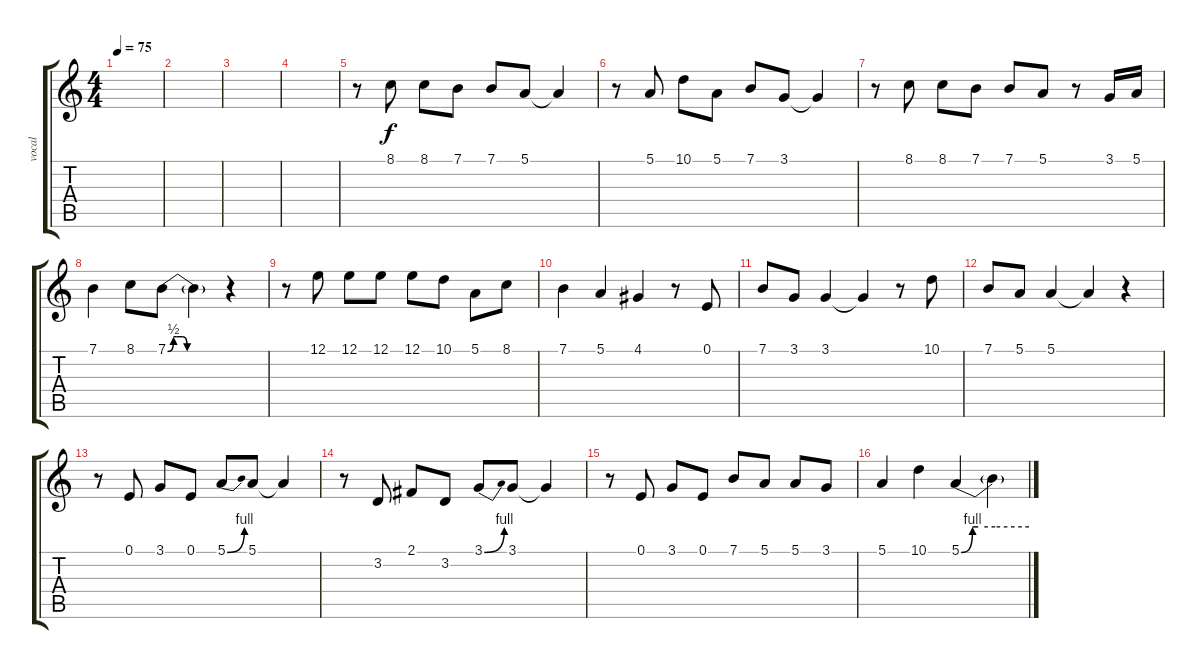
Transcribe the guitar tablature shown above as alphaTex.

\track ("vocal" "vocal") {instrument piccolo}
\staff {score tabs}
\tuning (E4 B3 G3 D3 A2 E2) {hide}
\ts (4 4)
\tempo 75
\clef g2
\ks c
|
|
|
|
r.8 8.1.8 8.1.8 7.1.8 7.1.8 5.1.8 5.1{t}.4 |
r.8 5.1.8 10.1.8 5.1.8 7.1.8 3.1.8 3.1{t}.4 |
r.8 8.1.8 8.1.8 7.1.8 7.1.8 5.1.8 r.8 3.1.16 5.1.16 |
7.1.4 8.1.8 7.1{be (custom 0 0 6 2 9 2 15 2 20 0 30 0 45 0 60 0)}.8 7.1{t}.4 r.4 |
r.8 12.1.8 12.1.8 12.1.8 12.1.8 10.1.8 5.1.8 8.1.8 |
7.1.4 5.1.4 4.1.4 r.8 0.1.8 |
7.1.8 3.1.8 3.1.4 3.1{t}.4 r.8 10.1.8 |
7.1.8 5.1.8 5.1.4 5.1{t}.4 r.4 |
r.8 0.1.8 3.1.8 0.1.8 5.1{be (bend 0 0 60 4)}.8 5.1.8 5.1{t}.4 |
r.8 3.2.8 2.1.8 3.2.8 3.1{be (bend 0 0 60 4)}.8 3.1.8 3.1{t}.4 |
r.8 0.1.8 3.1.8 0.1.8 7.1.8 5.1.8 5.1.8 3.1.8 |
5.1.4 10.1.4 5.1{be (custom 0 0 10 4 15 4 30 4 60 4)}.4 5.1{t}.4
